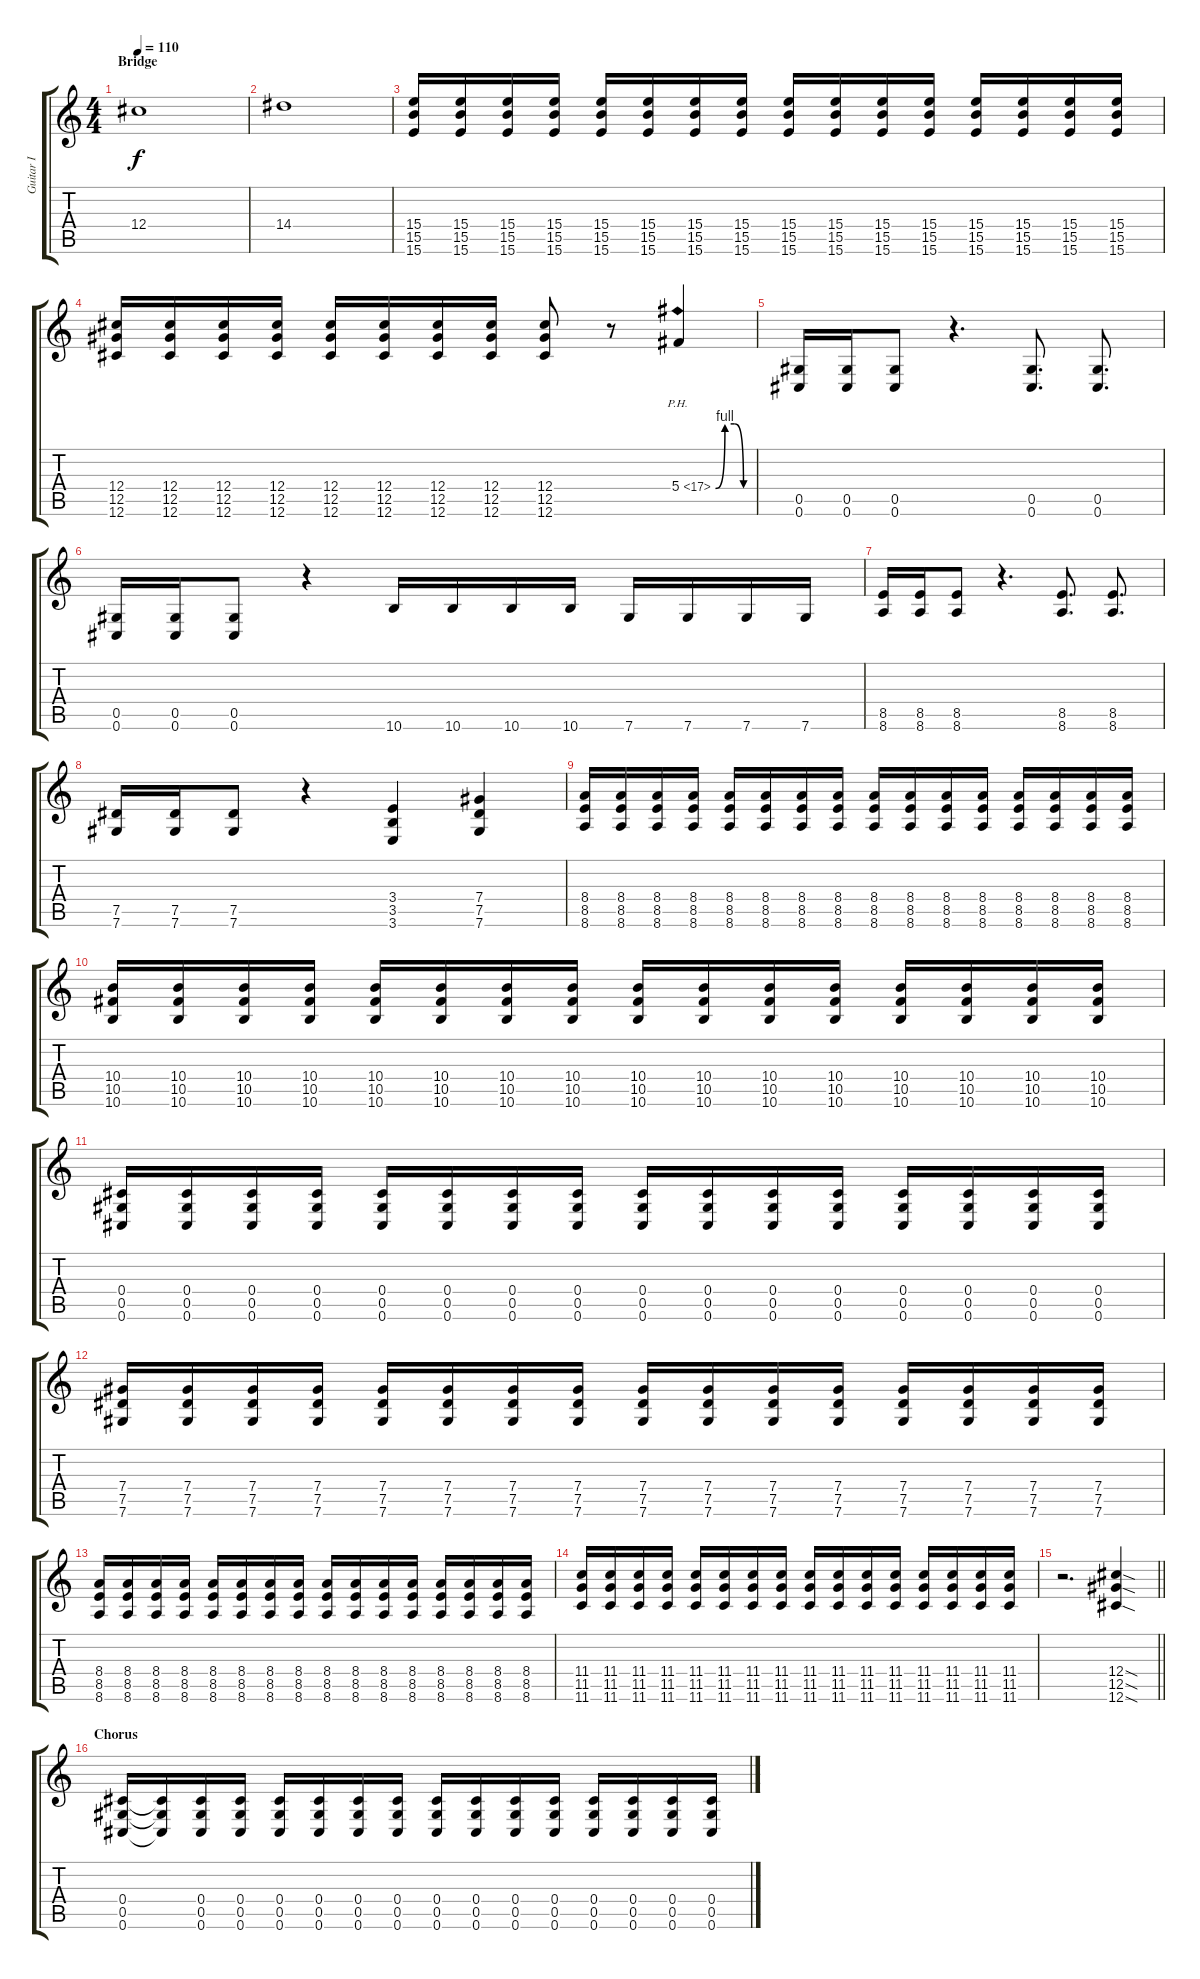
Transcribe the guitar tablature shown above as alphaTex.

\track ("Guitar I" "Guitar I") {instrument distortionguitar}
\staff {score tabs}
\tuning (Eb4 Bb3 Gb3 Db3 Ab2 Db2) {hide}
\ts (4 4)
\section ("" "Bridge")
\tempo 110
\clef g2
\ks c
12.4.1{dy f} |
14.4.1 |
(15.4 15.5 15.6).16 (15.4 15.5 15.6).16 (15.4 15.5 15.6).16 (15.4 15.5 15.6).16 (15.4 15.5 15.6).16 (15.4 15.5 15.6).16 (15.4 15.5 15.6).16 (15.4 15.5 15.6).16 (15.4 15.5 15.6).16 (15.4 15.5 15.6).16 (15.4 15.5 15.6).16 (15.4 15.5 15.6).16 (15.4 15.5 15.6).16 (15.4 15.5 15.6).16 (15.4 15.5 15.6).16 (15.4 15.5 15.6).16 |
(12.4 12.5 12.6).16 (12.4 12.5 12.6).16 (12.4 12.5 12.6).16 (12.4 12.5 12.6).16 (12.4 12.5 12.6).16 (12.4 12.5 12.6).16 (12.4 12.5 12.6).16 (12.4 12.5 12.6).16 (12.4 12.5 12.6).8 r.8 5.4{be (custom 0 0 15 4 30 4 45 0 60 0) ph 12}.4 |
(0.5 0.6).16 (0.5 0.6).16 (0.5 0.6).8 r.4{d} (0.5 0.6).8{d} (0.5 0.6).8{d} |
(0.5 0.6).16 (0.5 0.6).16 (0.5 0.6).8 r.4 10.6.16 10.6.16 10.6.16 10.6.16 7.6.16 7.6.16 7.6.16 7.6.16 |
(8.5 8.6).16 (8.5 8.6).16 (8.5 8.6).8 r.4{d} (8.5 8.6).8{d} (8.5 8.6).8{d} |
(7.5 7.6).16 (7.5 7.6).16 (7.5 7.6).8 r.4 (3.4 3.5 3.6).4 (7.4 7.5 7.6).4 |
(8.4 8.5 8.6).16 (8.4 8.5 8.6).16 (8.4 8.5 8.6).16 (8.4 8.5 8.6).16 (8.4 8.5 8.6).16 (8.4 8.5 8.6).16 (8.4 8.5 8.6).16 (8.4 8.5 8.6).16 (8.4 8.5 8.6).16 (8.4 8.5 8.6).16 (8.4 8.5 8.6).16 (8.4 8.5 8.6).16 (8.4 8.5 8.6).16 (8.4 8.5 8.6).16 (8.4 8.5 8.6).16 (8.4 8.5 8.6).16 |
(10.4 10.5 10.6).16 (10.4 10.5 10.6).16 (10.4 10.5 10.6).16 (10.4 10.5 10.6).16 (10.4 10.5 10.6).16 (10.4 10.5 10.6).16 (10.4 10.5 10.6).16 (10.4 10.5 10.6).16 (10.4 10.5 10.6).16 (10.4 10.5 10.6).16 (10.4 10.5 10.6).16 (10.4 10.5 10.6).16 (10.4 10.5 10.6).16 (10.4 10.5 10.6).16 (10.4 10.5 10.6).16 (10.4 10.5 10.6).16 |
(0.4 0.5 0.6).16 (0.4 0.5 0.6).16 (0.4 0.5 0.6).16 (0.4 0.5 0.6).16 (0.4 0.5 0.6).16 (0.4 0.5 0.6).16 (0.4 0.5 0.6).16 (0.4 0.5 0.6).16 (0.4 0.5 0.6).16 (0.4 0.5 0.6).16 (0.4 0.5 0.6).16 (0.4 0.5 0.6).16 (0.4 0.5 0.6).16 (0.4 0.5 0.6).16 (0.4 0.5 0.6).16 (0.4 0.5 0.6).16 |
(7.4 7.5 7.6).16 (7.4 7.5 7.6).16 (7.4 7.5 7.6).16 (7.4 7.5 7.6).16 (7.4 7.5 7.6).16 (7.4 7.5 7.6).16 (7.4 7.5 7.6).16 (7.4 7.5 7.6).16 (7.4 7.5 7.6).16 (7.4 7.5 7.6).16 (7.4 7.5 7.6).16 (7.4 7.5 7.6).16 (7.4 7.5 7.6).16 (7.4 7.5 7.6).16 (7.4 7.5 7.6).16 (7.4 7.5 7.6).16 |
(8.4 8.5 8.6).16 (8.4 8.5 8.6).16 (8.4 8.5 8.6).16 (8.4 8.5 8.6).16 (8.4 8.5 8.6).16 (8.4 8.5 8.6).16 (8.4 8.5 8.6).16 (8.4 8.5 8.6).16 (8.4 8.5 8.6).16 (8.4 8.5 8.6).16 (8.4 8.5 8.6).16 (8.4 8.5 8.6).16 (8.4 8.5 8.6).16 (8.4 8.5 8.6).16 (8.4 8.5 8.6).16 (8.4 8.5 8.6).16 |
(11.4 11.5 11.6).16 (11.4 11.5 11.6).16 (11.4 11.5 11.6).16 (11.4 11.5 11.6).16 (11.4 11.5 11.6).16 (11.4 11.5 11.6).16 (11.4 11.5 11.6).16 (11.4 11.5 11.6).16 (11.4 11.5 11.6).16 (11.4 11.5 11.6).16 (11.4 11.5 11.6).16 (11.4 11.5 11.6).16 (11.4 11.5 11.6).16 (11.4 11.5 11.6).16 (11.4 11.5 11.6).16 (11.4 11.5 11.6).16 |
\barLineRight lightlight
r.2{d} (12.4{sod} 12.5{sod} 12.6{sod}).4 |
\section ("" "Chorus")
(0.4 0.5 0.6).16 (0.4{t} 0.5{t} 0.6{t}).16 (0.4 0.5 0.6).16 (0.4 0.5 0.6).16 (0.4 0.5 0.6).16 (0.4 0.5 0.6).16 (0.4 0.5 0.6).16 (0.4 0.5 0.6).16 (0.4 0.5 0.6).16 (0.4 0.5 0.6).16 (0.4 0.5 0.6).16 (0.4 0.5 0.6).16 (0.4 0.5 0.6).16 (0.4 0.5 0.6).16 (0.4 0.5 0.6).16 (0.4 0.5 0.6).16
